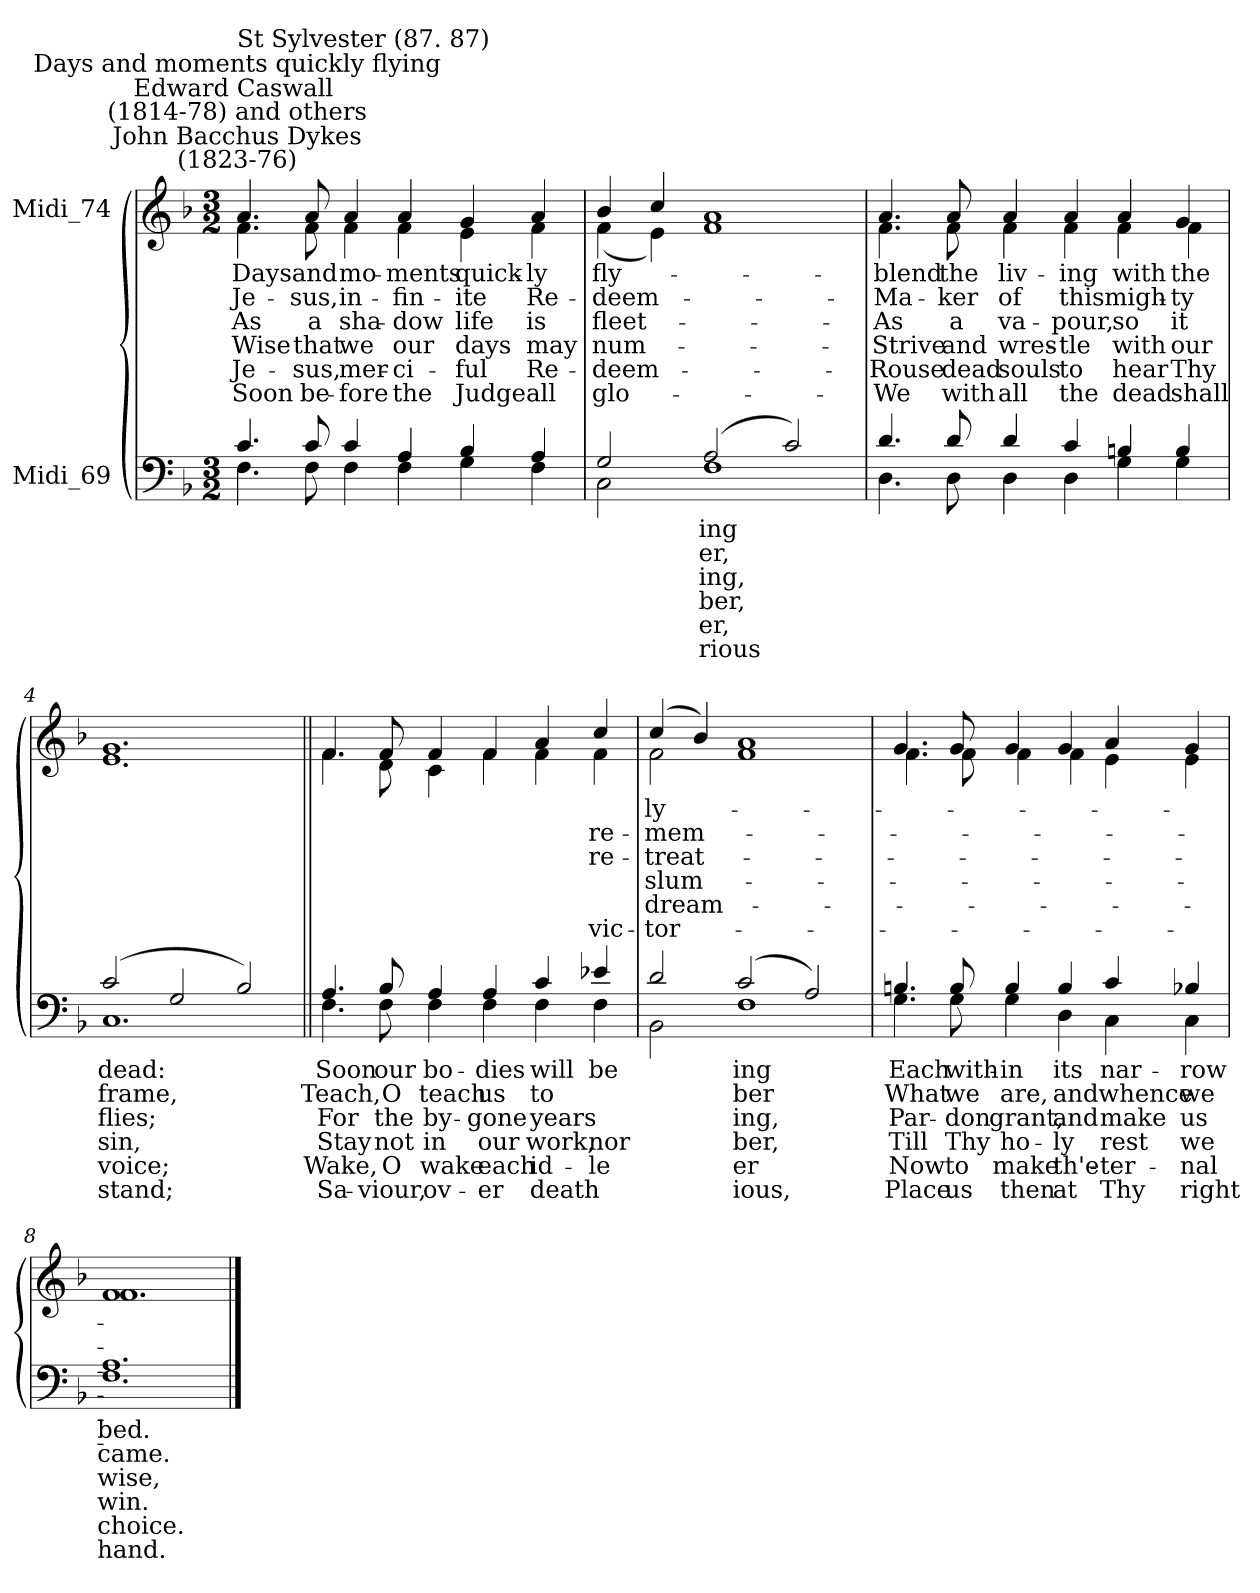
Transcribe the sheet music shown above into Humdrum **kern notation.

**kern	**text	**text	**text	**text	**text	**text	**kern	**text	**text	**text	**text	**text	**text
*part2	*part2	*part2	*part2	*part2	*part2	*part2	*part1	*part1	*part1	*part1	*part1	*part1	*part1
*staff2	*staff2	*staff2	*staff2	*staff2	*staff2	*staff2	*staff1	*staff1	*staff1	*staff1	*staff1	*staff1	*staff1
*I"Midi_69	*	*	*	*	*	*	*I"Midi_74	*	*	*	*	*	*
*clefF4	*	*	*	*	*	*	*clefG2	*	*	*	*	*	*
*k[b-]	*	*	*	*	*	*	*k[b-]	*	*	*	*	*	*
*F:	*	*	*	*	*	*	*F:	*	*	*	*	*	*
*M3/2	*	*	*	*	*	*	*M3/2	*	*	*	*	*	*
=1	=1	=1	=1	=1	=1	=1	=1	=1	=1	=1	=1	=1	=1
*^	*	*	*	*	*	*	*^	*	*	*	*	*	*
!	!	!	!	!	!	!	!	!LO:TX:a:cj:t=John Bacchus Dykes\n(1823-76)	!	!	!	!	!	!	!
!	!	!	!	!	!	!	!	!LO:TX:a:cj:t=Edward Caswall \n(1814-78) and others	!	!	!	!	!	!	!
!	!	!	!	!	!	!	!	!LO:TX:a:cj:t=Days and moments quickly flying	!	!	!	!	!	!	!
!	!	!	!	!	!	!	!	!LO:TX:a:t=St Sylvester (87. 87)	!	!	!	!	!	!	!
!	!	!	!	!	!	!	!	!	!	!LO:LY:b	!LO:LY:b	!LO:LY:b	!LO:LY:b	!LO:LY:b	!LO:LY:b
4.c/	4.F\	.	.	.	.	.	.	4.a/	4.f\	Days	Je-	-As	Wise	Je-	-Soon
!	!	!	!	!	!	!	!	!	!	!LO:LY:b	!LO:LY:b	!LO:LY:b	!LO:LY:b	!LO:LY:b	!LO:LY:b
8c/	8F\	.	.	.	.	.	.	8a/	8f\	and	sus,	a	that	sus,	be-
!	!	!	!	!	!	!	!	!	!	!LO:LY:b	!LO:LY:b	!LO:LY:b	!LO:LY:b	!LO:LY:b	!LO:LY:b
4c/	4F\	.	.	.	.	.	.	4a/	4f\	-mo-	-in-	-sha-	-we	mer-	-fore
!	!	!	!	!	!	!	!	!	!	!LO:LY:b	!LO:LY:b	!LO:LY:b	!LO:LY:b	!LO:LY:b	!LO:LY:b
4A/	4F\	.	.	.	.	.	.	4a/	4f\	ments	fin-	-dow	our	ci-	-the
!	!	!	!	!	!	!	!	!	!	!LO:LY:b	!LO:LY:b	!LO:LY:b	!LO:LY:b	!LO:LY:b	!LO:LY:b
4B-/	4G\	.	.	.	.	.	.	4g/	4e\	quick-	-ite	life	days	ful	Judge
!	!	!	!	!	!	!	!	!	!	!LO:LY:b	!LO:LY:b	!LO:LY:b	!LO:LY:b	!LO:LY:b	!LO:LY:b
4A/	4F\	.	.	.	.	.	.	4a/	4f\	ly	Re-	-is	may	Re-	-all
=2	=2	=2	=2	=2	=2	=2	=2	=2	=2	=2	=2	=2	=2	=2	=2
!	!	!	!	!	!	!	!	!	!	!LO:LY:b	!LO:LY:b	!LO:LY:b	!LO:LY:b	!LO:LY:b	!LO:LY:b
2G/	2C\	.	.	.	.	.	.	4b-/	(<4f\	fly-	deem-	fleet-	num-	deem-	glo-
.	.	.	.	.	.	.	.	4cc/	4e\)	.	.	.	.	.	.
!	!	!LO:LY:a	!LO:LY:a	!LO:LY:a	!LO:LY:a	!LO:LY:a	!LO:LY:a	!	!	!	!	!	!	!	!
(>2A/	1F\	ing	er,	ing,	ber,	er,	rious	1a/	1f\	.	.	.	.	.	.
2c/)	.	.	.	.	.	.	.	.	.	.	.	.	.	.	.
=3	=3	=3	=3	=3	=3	=3	=3	=3	=3	=3	=3	=3	=3	=3	=3
!	!	!	!	!	!	!	!	!	!	!LO:LY:b	!LO:LY:b	!LO:LY:b	!LO:LY:b	!LO:LY:b	!LO:LY:b
4.d/	4.D\	.	.	.	.	.	.	4.a/	4.f\	blend	Ma-	-As	Strive	Rouse	We
!	!	!	!	!	!	!	!	!	!	!LO:LY:b	!LO:LY:b	!LO:LY:b	!LO:LY:b	!LO:LY:b	!LO:LY:b
8d/	8D\	.	.	.	.	.	.	8a/	8f\	the	ker	a	and	dead	with
!	!	!	!	!	!	!	!	!	!	!LO:LY:b	!LO:LY:b	!LO:LY:b	!LO:LY:b	!LO:LY:b	!LO:LY:b
4d/	4D\	.	.	.	.	.	.	4a/	4f\	liv-	-of	va-	-wres-	-souls	all
!	!	!	!	!	!	!	!	!	!	!LO:LY:b	!LO:LY:b	!LO:LY:b	!LO:LY:b	!LO:LY:b	!LO:LY:b
4c/	4D\	.	.	.	.	.	.	4a/	4f\	ing	this	pour,	tle	to	the
!	!	!	!	!	!	!	!	!	!	!LO:LY:b	!LO:LY:b	!LO:LY:b	!LO:LY:b	!LO:LY:b	!LO:LY:b
4Bn/	4G\	.	.	.	.	.	.	4a/	4f\	with	migh-	-so	with	hear	dead
!	!	!	!	!	!	!	!	!	!	!LO:LY:b	!LO:LY:b	!LO:LY:b	!LO:LY:b	!LO:LY:b	!LO:LY:b
4B/	4G\	.	.	.	.	.	.	4g/	4f\	the	ty	it	our	Thy	shall
=4	=4	=4	=4	=4	=4	=4	=4	=4	=4	=4	=4	=4	=4	=4	=4
!	!	!LO:LY:a	!LO:LY:a	!LO:LY:a	!LO:LY:a	!LO:LY:a	!LO:LY:a	!	!	!	!	!	!	!	!
(>2c/	1.C\	dead:	frame,	flies;	sin,	voice;	stand;	1.g/	1.e\	.	.	.	.	.	.
2G/	.	.	.	.	.	.	.	.	.	.	.	.	.	.	.
2B-/)	.	.	.	.	.	.	.	.	.	.	.	.	.	.	.
!!LO:LB:g=z	!!
=5||	=5||	=5||	=5||	=5||	=5||	=5||	=5||	=5||	=5||	=5||	=5||	=5||	=5||	=5||	=5||
!	!	!LO:LY:a	!LO:LY:a	!LO:LY:a	!LO:LY:a	!LO:LY:a	!LO:LY:a	!	!	!	!	!	!	!	!
4.A/	4.F\	Soon	Teach,	For	Stay	Wake,	Sa-	4.f/	4.f\	.	.	.	.	.	.
!	!	!LO:LY:a	!LO:LY:a	!LO:LY:a	!LO:LY:a	!LO:LY:a	!LO:LY:a	!	!	!	!	!	!	!	!
8B-/	8F\	-our	O	the	not	O	viour,	8f/	8d\	.	.	.	.	.	.
!	!	!LO:LY:a	!LO:LY:a	!LO:LY:a	!LO:LY:a	!LO:LY:a	!LO:LY:a	!	!	!	!	!	!	!	!
4A/	4F\	bo-	-teach	by-	-in	wake	ov-	4f/	4c\	.	.	.	.	.	.
!	!	!LO:LY:a	!LO:LY:a	!LO:LY:a	!LO:LY:a	!LO:LY:a	!LO:LY:a	!	!	!	!	!	!	!	!
4A/	4F\	-dies	us	gone	our	each	er	4f/	4f\	.	.	.	.	.	.
!	!	!LO:LY:a	!LO:LY:a	!LO:LY:a	!LO:LY:a	!LO:LY:a	!LO:LY:a	!	!	!	!	!	!	!	!
4c/	4F\	will	to	years	work,	id-	-death	4a/	4f\	.	.	.	.	.	.
!	!	!LO:LY:a	!	!	!LO:LY:a	!LO:LY:a	!	!	!	!	!LO:LY:b	!LO:LY:b	!	!	!LO:LY:b
4e-X/	4F\	be	.	.	nor	le	.	4cc/	4f\	.	re-	-re-	.	.	-vic-
=6	=6	=6	=6	=6	=6	=6	=6	=6	=6	=6	=6	=6	=6	=6	=6
!	!	!	!	!	!	!	!	!	!	!LO:LY:b	!LO:LY:b	!LO:LY:b	!LO:LY:b	!LO:LY:b	!LO:LY:b
2d/	2BB-\	.	.	.	.	.	.	(>4cc/	2f\	-ly-	mem-	treat-	slum-	dream-	tor-
.	.	.	.	.	.	.	.	4b-/)	.	.	.	.	.	.	.
!	!	!LO:LY:a	!LO:LY:a	!LO:LY:a	!LO:LY:a	!LO:LY:a	!LO:LY:a	!	!	!	!	!	!	!	!
(>2c/	1F\	ing	ber	ing,	ber,	er	ious,	1a/	1f\	.	.	.	.	.	.
2A/)	.	.	.	.	.	.	.	.	.	.	.	.	.	.	.
=7	=7	=7	=7	=7	=7	=7	=7	=7	=7	=7	=7	=7	=7	=7	=7
!	!	!LO:LY:a	!LO:LY:a	!LO:LY:a	!LO:LY:a	!LO:LY:a	!LO:LY:a	!	!	!	!	!	!	!	!
4.Bn/	4.G\	Each	What	Par-	-Till	Now	Place	4.g/	4.f\	.	.	.	.	.	.
!	!	!LO:LY:a	!LO:LY:a	!LO:LY:a	!LO:LY:a	!LO:LY:a	!LO:LY:a	!	!	!	!	!	!	!	!
8B/	8G\	with-	-we	don	Thy	to	us	8g/	8f\	.	.	.	.	.	.
!	!	!LO:LY:a	!LO:LY:a	!LO:LY:a	!LO:LY:a	!LO:LY:a	!LO:LY:a	!	!	!	!	!	!	!	!
4B/	4G\	in	are,	grant,	ho-	-make	then	4g/	4f\	.	.	.	.	.	.
!	!	!LO:LY:a	!LO:LY:a	!LO:LY:a	!LO:LY:a	!LO:LY:a	!LO:LY:a	!	!	!	!	!	!	!	!
4B/	4D\	its	and	and	ly	th'e-	-at	4g/	4f\	.	.	.	.	.	.
!	!	!LO:LY:a	!LO:LY:a	!LO:LY:a	!LO:LY:a	!LO:LY:a	!LO:LY:a	!	!	!	!	!	!	!	!
4c/	4C\	nar-	-whence	make	rest	ter-	-Thy	4a/	4e\	.	.	.	.	.	.
!	!	!LO:LY:a	!LO:LY:a	!LO:LY:a	!LO:LY:a	!LO:LY:a	!LO:LY:a	!	!	!	!	!	!	!	!
4B-X/	4C\	row	we	us	we	nal	right	4g/	4e\	.	.	.	.	.	.
=8	=8	=8	=8	=8	=8	=8	=8	=8	=8	=8	=8	=8	=8	=8	=8
!	!	!LO:LY:a	!LO:LY:a	!LO:LY:a	!LO:LY:a	!LO:LY:a	!LO:LY:a	!	!	!	!	!	!	!	!
1.A/	1.F\	bed.	came.	wise,	win.	choice.	hand.	1.f/	1.f\	.	.	.	.	.	.
*v	*v	*	*	*	*	*	*	*	*	*	*	*	*	*	*
*	*	*	*	*	*	*	*v	*v	*	*	*	*	*	*
==	==	==	==	==	==	==	==	==	==	==	==	==	==
*-	*-	*-	*-	*-	*-	*-	*-	*-	*-	*-	*-	*-	*-
